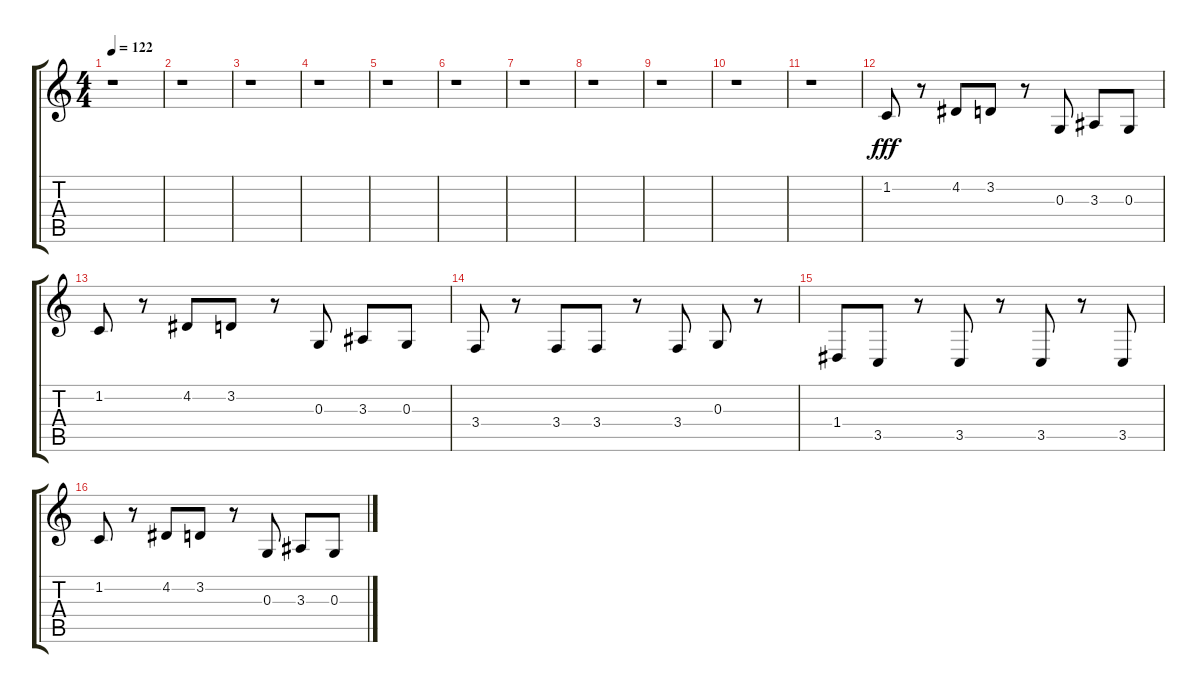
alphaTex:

\track "" {instrument synthbrass1}
\staff {score tabs}
\tuning (E4 B3 G3 D3 A2 E2) {hide}
\ts (4 4)
\tempo 122
\clef g2
\ks c
r.1{dy fff} |
r.1 |
r.1 |
r.1 |
r.1 |
r.1 |
r.1 |
r.1 |
r.1 |
r.1 |
r.1 |
1.2.8 r.8 4.2.8 3.2.8 r.8 0.3.8 3.3.8 0.3.8 |
1.2.8 r.8 4.2.8 3.2.8 r.8 0.3.8 3.3.8 0.3.8 |
3.4.8 r.8 3.4.8 3.4.8 r.8 3.4.8 0.3.8 r.8 |
1.4.8 3.5.8 r.8 3.5.8 r.8 3.5.8 r.8 3.5.8 |
1.2.8 r.8 4.2.8 3.2.8 r.8 0.3.8 3.3.8 0.3.8
